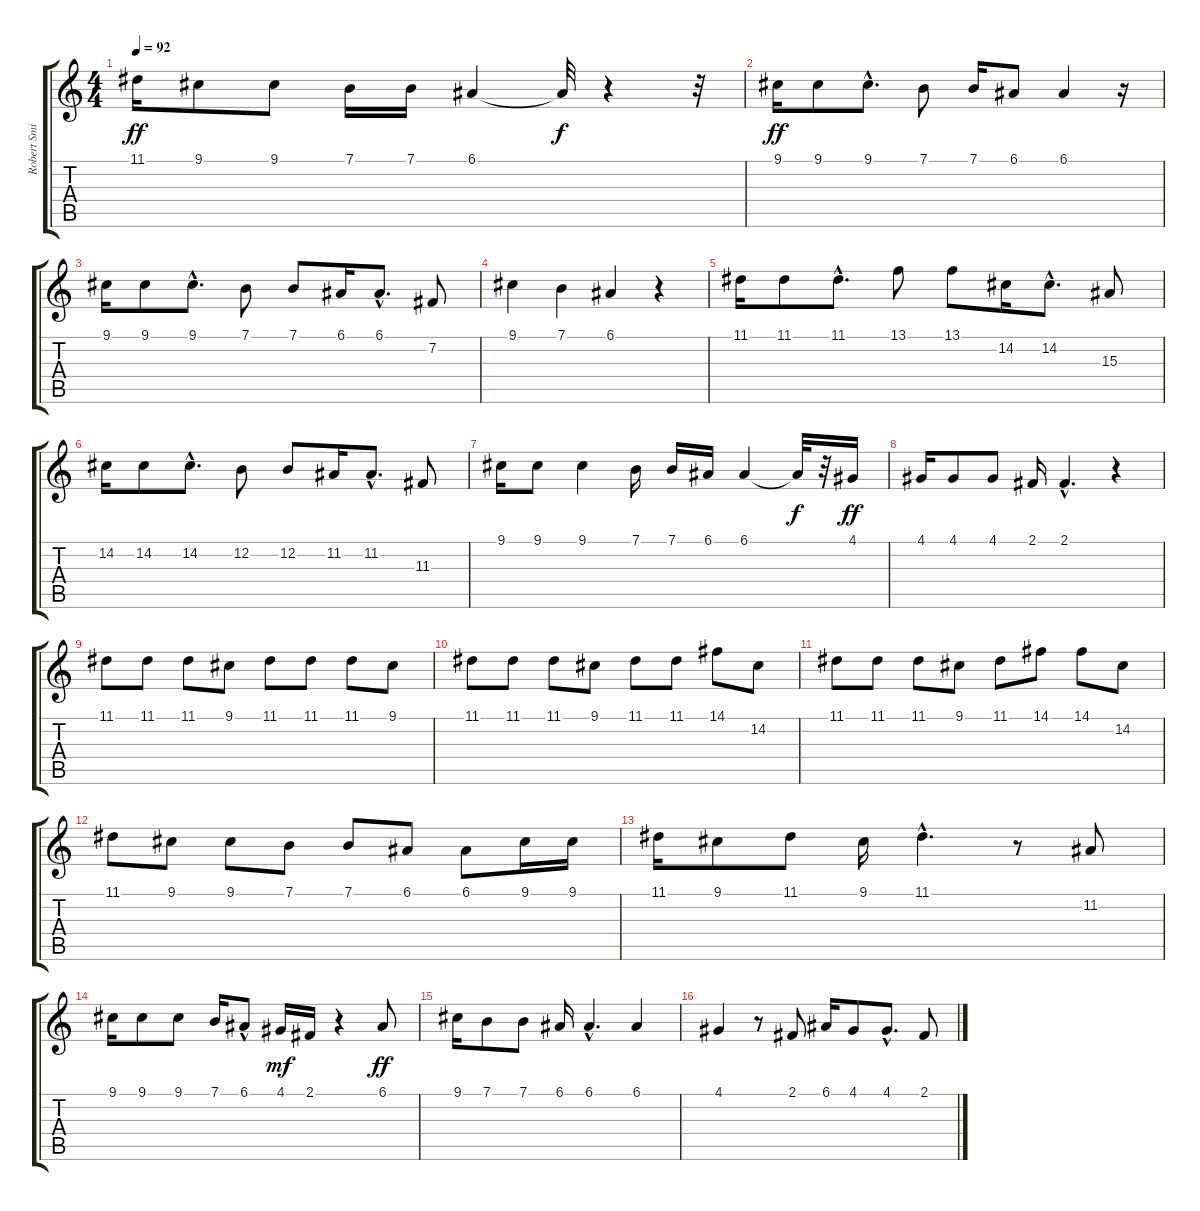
\track ("Robert Smith " "Robert Smi") {instrument lead6voice}
\staff {score tabs}
\tuning (E4 B3 G3 D3 A2 E2) {hide}
\ts (4 4)
\tempo 92
\clef g2
\ks c
11.1.16{dy ff instrument electricpiano2} 9.1.8 9.1.8 7.1.16 7.1.16 6.1.4 6.1{t}.32{dy f} r.4 r.32 |
9.1.16{dy ff} 9.1.8 9.1{hac}.8{d} 7.1.8 7.1.16 6.1.8 6.1.4 r.16 |
9.1.16 9.1.8 9.1{hac}.8{d} 7.1.8 7.1.8 6.1.16 6.1{hac}.8{d} 7.2.8 |
9.1.4 7.1.4 6.1.4 r.4 |
11.1.16 11.1.8 11.1{hac}.8{d} 13.1.8 13.1.8 14.2.16 14.2{hac}.8{d} 15.3.8 |
14.2.16 14.2.8 14.2{hac}.8{d} 12.2.8 12.2.8 11.2.16 11.2{hac}.8{d} 11.3.8 |
9.1.16 9.1.8 9.1.4 7.1.16 7.1.16 6.1.16 6.1.4 6.1{t}.32{dy f} r.32 4.1.16{dy ff} |
4.1.16 4.1.8 4.1.8 2.1.16 2.1{hac}.4{d} r.4 |
11.1.8{instrument electricpiano2} 11.1.8 11.1.8 9.1.8 11.1.8 11.1.8 11.1.8 9.1.8 |
11.1.8 11.1.8 11.1.8 9.1.8 11.1.8 11.1.8 14.1.8 14.2.8 |
11.1.8 11.1.8 11.1.8 9.1.8 11.1.8 14.1.8 14.1.8 14.2.8 |
11.1.8 9.1.8 9.1.8 7.1.8 7.1.8 6.1.8 6.1.8 9.1.16 9.1.16 |
11.1.16{instrument electricpiano2} 9.1.8 11.1.8 9.1.16 11.1{hac}.4{d} r.8 11.2.8 |
9.1.16 9.1.8 9.1.8 7.1.16 6.1{hac}.8 4.1.16{dy mf} 2.1.16 r.4 6.1.8{dy ff} |
9.1.16{instrument electricpiano2} 7.1.8 7.1.8 6.1.16 6.1{hac}.4{d} 6.1.4 |
4.1.4 r.8 2.1.8 6.1.16 4.1.8 4.1{hac}.8{d} 2.1.8
